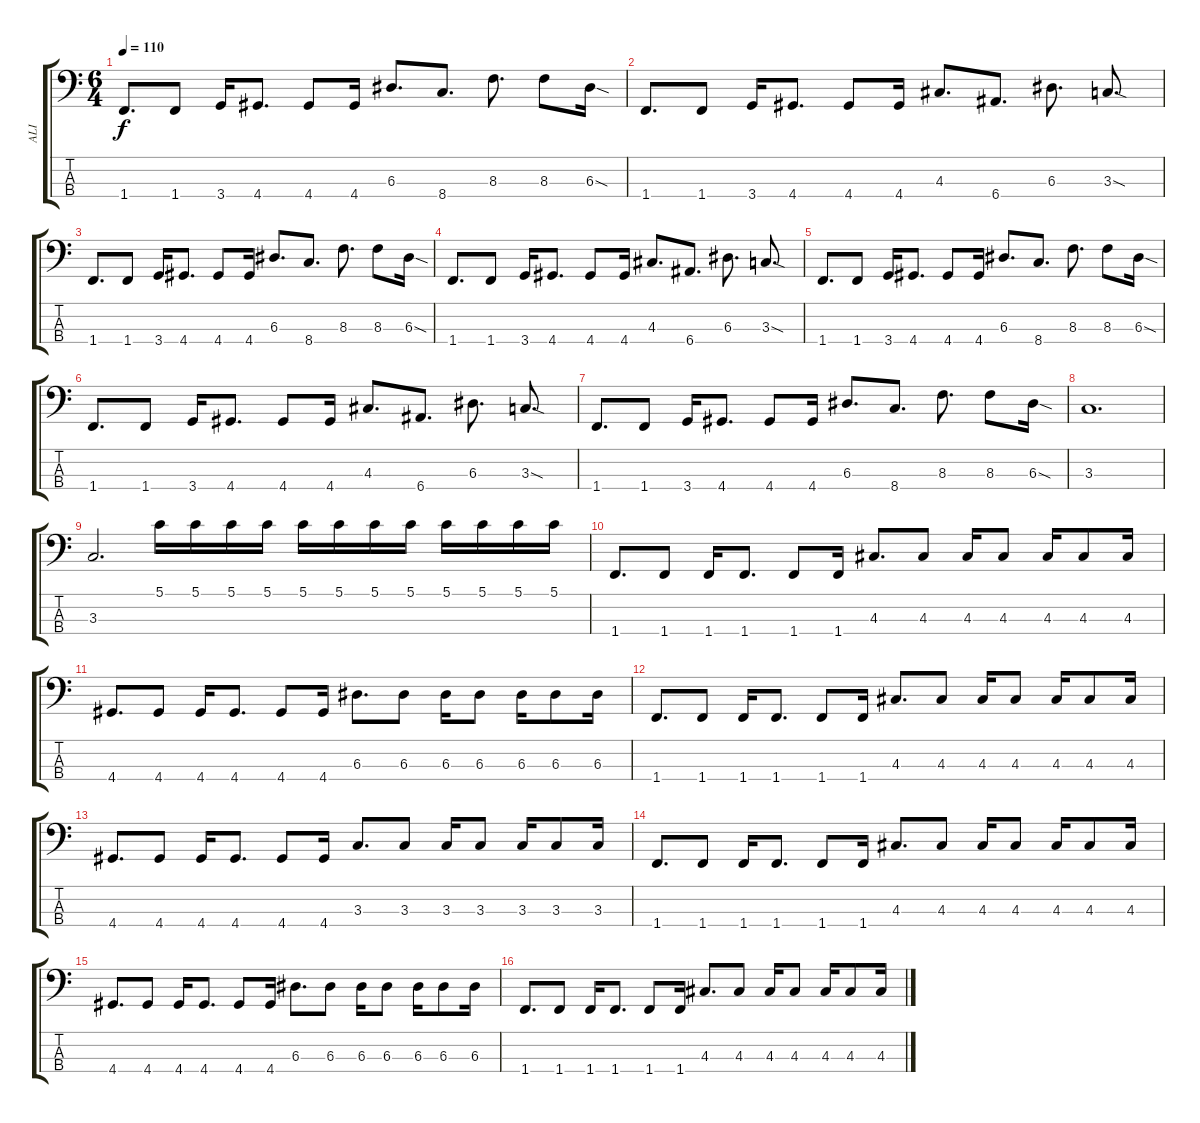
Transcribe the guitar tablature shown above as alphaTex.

\track ("ALI" "ALI") {instrument electricbasspick}
\staff {score tabs}
\tuning (G2 D2 A1 E1) {hide}
\ts (6 4)
\tempo 110
\clef f4
\ks c
1.4.8{d dy f} 1.4.8 3.4.16 4.4.8{d} 4.4.8 4.4.16 6.3.8{d} 8.4.8{d} 8.3.8{d} 8.3.8 6.3{sod}.16 |
1.4.8{d} 1.4.8 3.4.16 4.4.8{d} 4.4.8 4.4.16 4.3.8{d} 6.4.8{d} 6.3.8{d} 3.3{sod}.8{d} |
1.4.8{d} 1.4.8 3.4.16 4.4.8{d} 4.4.8 4.4.16 6.3.8{d} 8.4.8{d} 8.3.8{d} 8.3.8 6.3{sod}.16 |
1.4.8{d} 1.4.8 3.4.16 4.4.8{d} 4.4.8 4.4.16 4.3.8{d} 6.4.8{d} 6.3.8{d} 3.3{sod}.8{d} |
1.4.8{d} 1.4.8 3.4.16 4.4.8{d} 4.4.8 4.4.16 6.3.8{d} 8.4.8{d} 8.3.8{d} 8.3.8 6.3{sod}.16 |
1.4.8{d} 1.4.8 3.4.16 4.4.8{d} 4.4.8 4.4.16 4.3.8{d} 6.4.8{d} 6.3.8{d} 3.3{sod}.8{d} |
1.4.8{d} 1.4.8 3.4.16 4.4.8{d} 4.4.8 4.4.16 6.3.8{d} 8.4.8{d} 8.3.8{d} 8.3.8 6.3{sod}.16 |
3.3.1{d} |
3.3.2{d} 5.1.16 5.1.16 5.1.16 5.1.16 5.1.16 5.1.16 5.1.16 5.1.16 5.1.16 5.1.16 5.1.16 5.1.16 |
1.4.8{d} 1.4.8 1.4.16 1.4.8{d} 1.4.8 1.4.16 4.3.8{d} 4.3.8 4.3.16 4.3.8 4.3.16 4.3.8 4.3.16 |
4.4.8{d} 4.4.8 4.4.16 4.4.8{d} 4.4.8 4.4.16 6.3.8{d} 6.3.8 6.3.16 6.3.8 6.3.16 6.3.8 6.3.16 |
1.4.8{d} 1.4.8 1.4.16 1.4.8{d} 1.4.8 1.4.16 4.3.8{d} 4.3.8 4.3.16 4.3.8 4.3.16 4.3.8 4.3.16 |
4.4.8{d} 4.4.8 4.4.16 4.4.8{d} 4.4.8 4.4.16 3.3.8{d} 3.3.8 3.3.16 3.3.8 3.3.16 3.3.8 3.3.16 |
1.4.8{d} 1.4.8 1.4.16 1.4.8{d} 1.4.8 1.4.16 4.3.8{d} 4.3.8 4.3.16 4.3.8 4.3.16 4.3.8 4.3.16 |
4.4.8{d} 4.4.8 4.4.16 4.4.8{d} 4.4.8 4.4.16 6.3.8{d} 6.3.8 6.3.16 6.3.8 6.3.16 6.3.8 6.3.16 |
1.4.8{d} 1.4.8 1.4.16 1.4.8{d} 1.4.8 1.4.16 4.3.8{d} 4.3.8 4.3.16 4.3.8 4.3.16 4.3.8 4.3.16
